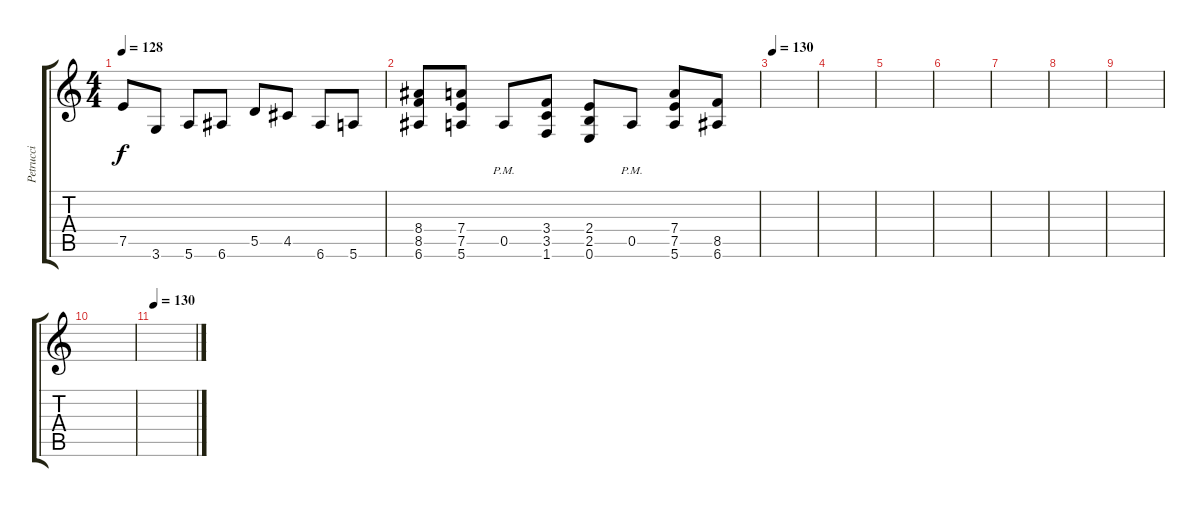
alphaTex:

\track ("Petrucci" "Petrucci") {instrument distortionguitar}
\staff {score tabs}
\tuning (E4 B3 G3 D3 A2 E2) {hide}
\ts (4 4)
\tempo 128
\clef g2
\ks c
7.5{t}.8{dy f} 3.6.8 5.6.8 6.6.8 5.5.8 4.5.8 6.6.8 5.6.8 |
(8.4 8.5 6.6).8 (7.4 7.5 5.6).8 0.5{pm}.8 (3.4 3.5 1.6).8 (2.4 2.5 0.6).8 0.5{pm}.8 (7.4 7.5 5.6).8 (8.5 6.6).8 |
\tempo 130
|
|
|
|
|
|
|
|
\tempo 130
